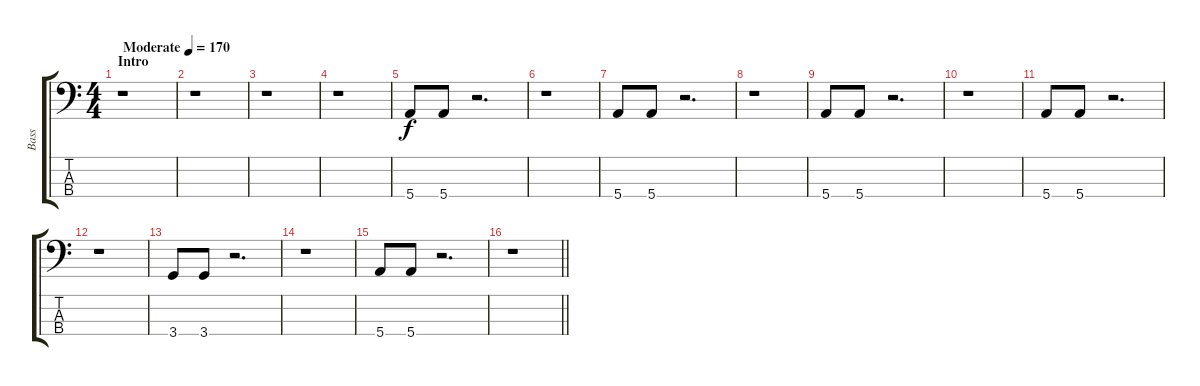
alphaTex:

\track ("Bass" "Bass") {instrument electricbassfinger}
\staff {score tabs}
\tuning (G2 D2 A1 E1) {hide}
\ts (4 4)
\section ("" "Intro")
\tempo (170 "Moderate")
\clef f4
\ks c
r.1{dy f instrument electricbassfinger} |
r.1 |
r.1 |
r.1 |
5.4.8 5.4.8 r.2{d} |
r.1 |
5.4.8 5.4.8 r.2{d} |
r.1 |
5.4.8 5.4.8 r.2{d} |
r.1 |
5.4.8 5.4.8 r.2{d} |
r.1 |
3.4.8 3.4.8 r.2{d} |
r.1 |
5.4.8 5.4.8 r.2{d} |
\barLineRight lightlight
r.1
